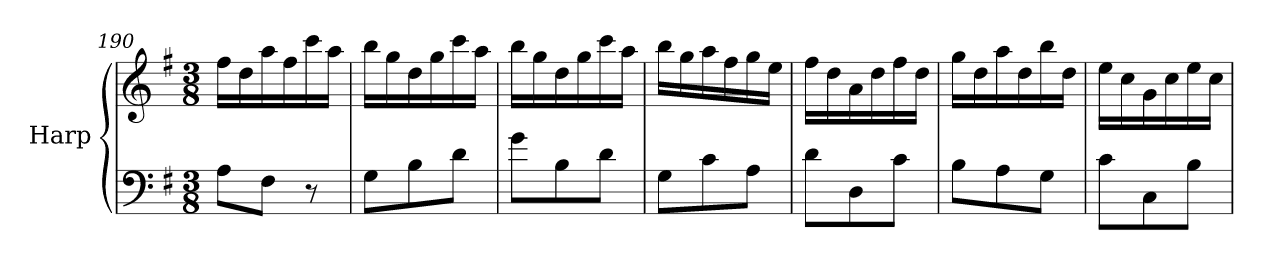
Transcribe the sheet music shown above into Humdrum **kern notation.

**kern	**kern
*part1	*part1
*staff2	*staff1
*I"Harp	*
*I'Hp	*
*clefF4	*clefG2
*k[f#]	*k[f#]
*M3/8	*M3/8
=190	=190
8A\L	16ff#\LL
.	16dd\
8F#\J	16aa\
.	16ff#\
8r	16ccc\
.	16aa\JJ
=191	=191
8G\L	16bb\LL
.	16gg\
8B\	16dd\
.	16gg\
8d\J	16ccc\
.	16aa\JJ
=192	=192
8g\L	16bb\LL
.	16gg\
8B\	16dd\
.	16gg\
8d\J	16ccc\
.	16aa\JJ
!!LO:PB:g=z
=193	=193
8G\L	16bb\LL
.	16gg\
8c\	16aa\
.	16ff#\
8A\J	16gg\
.	16ee\JJ
=194	=194
8d\L	16ff#\LL
.	16dd\
8D\	16a\
.	16dd\
8c\J	16ff#\
.	16dd\JJ
=195	=195
8B\L	16gg\LL
.	16dd\
8A\	16aa\
.	16dd\
8G\J	16bb\
.	16dd\JJ
=196	=196
8c\L	16ee\LL
.	16cc\
8C\	16g\
.	16cc\
8B\J	16ee\
.	16cc\JJ
=	=
*-	*-
